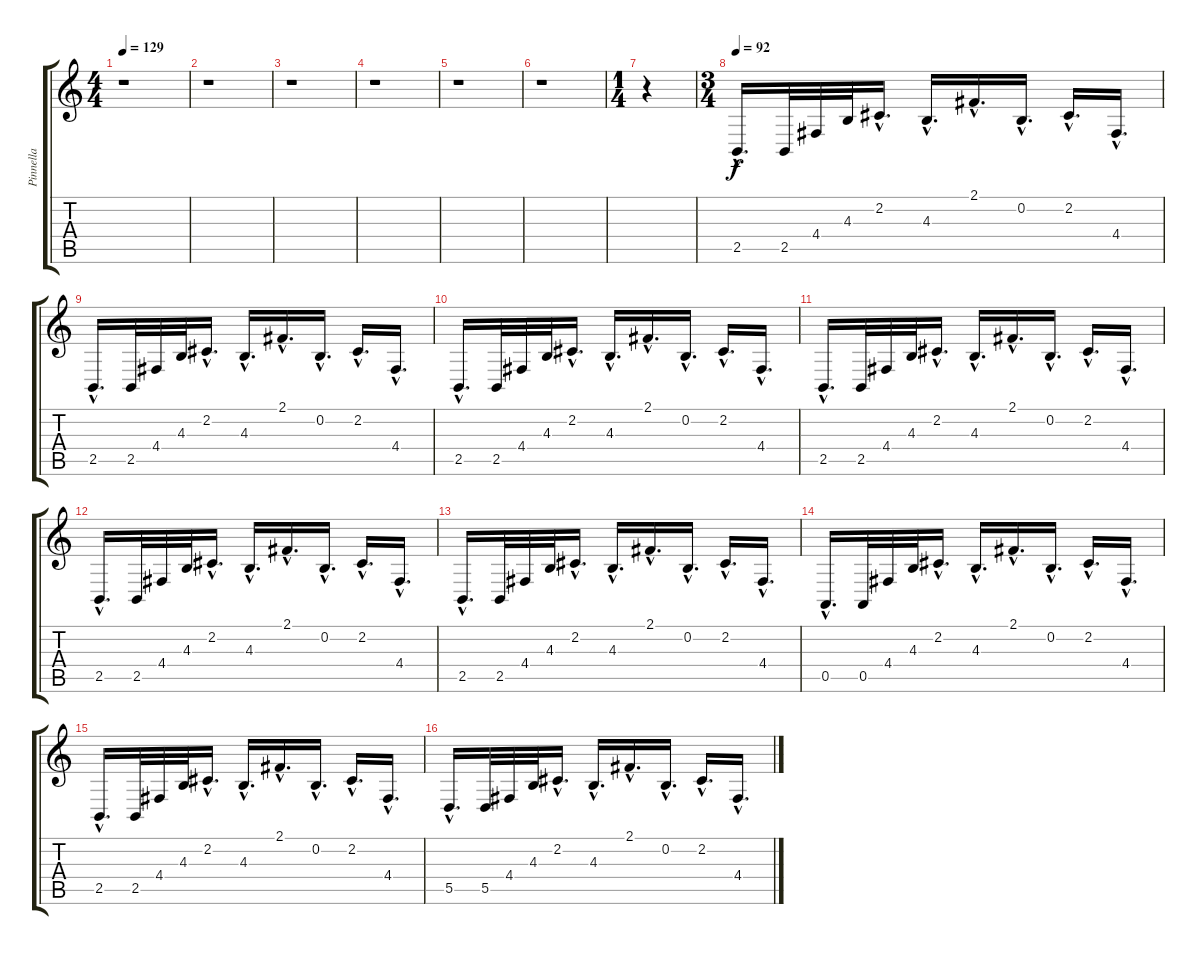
\track ("Pinnella" "Pinnella") {instrument pad4choir}
\staff {score tabs}
\tuning (E4 B3 G3 D3 A2 D2) {hide}
\ts (4 4)
\tempo 129
\clef g2
\ks c
r.1{dy ff} |
r.1 |
r.1 |
r.1 |
r.1 |
r.1 |
\ts (1 4)
r.4 |
\ts (3 4)
\tempo 92
2.5{hac}.16{d dy f volume 12 balance 0 instrument orchestralharp} 2.5.32 4.4.32 4.3.32 2.2{hac}.16{d} 4.3{hac}.16{d} 2.1{hac}.16{d} 0.2{hac}.16{d} 2.2{hac}.16{d} 4.4{hac}.16{d} |
2.5{hac}.16{d} 2.5.32 4.4.32 4.3.32 2.2{hac}.16{d} 4.3{hac}.16{d} 2.1{hac}.16{d} 0.2{hac}.16{d} 2.2{hac}.16{d} 4.4{hac}.16{d} |
2.5{hac}.16{d} 2.5.32 4.4.32 4.3.32 2.2{hac}.16{d} 4.3{hac}.16{d} 2.1{hac}.16{d} 0.2{hac}.16{d} 2.2{hac}.16{d} 4.4{hac}.16{d} |
2.5{hac}.16{d} 2.5.32 4.4.32 4.3.32 2.2{hac}.16{d} 4.3{hac}.16{d} 2.1{hac}.16{d} 0.2{hac}.16{d} 2.2{hac}.16{d} 4.4{hac}.16{d} |
2.5{hac}.16{d} 2.5.32 4.4.32 4.3.32 2.2{hac}.16{d} 4.3{hac}.16{d} 2.1{hac}.16{d} 0.2{hac}.16{d} 2.2{hac}.16{d} 4.4{hac}.16{d} |
2.5{hac}.16{d} 2.5.32 4.4.32 4.3.32 2.2{hac}.16{d} 4.3{hac}.16{d} 2.1{hac}.16{d} 0.2{hac}.16{d} 2.2{hac}.16{d} 4.4{hac}.16{d} |
0.5{hac}.16{d} 0.5.32 4.4.32 4.3.32 2.2{hac}.16{d} 4.3{hac}.16{d} 2.1{hac}.16{d} 0.2{hac}.16{d} 2.2{hac}.16{d} 4.4{hac}.16{d} |
2.5{hac}.16{d} 2.5.32 4.4.32 4.3.32 2.2{hac}.16{d} 4.3{hac}.16{d} 2.1{hac}.16{d} 0.2{hac}.16{d} 2.2{hac}.16{d} 4.4{hac}.16{d} |
5.5{hac}.16{d} 5.5.32 4.4.32 4.3.32 2.2{hac}.16{d} 4.3{hac}.16{d} 2.1{hac}.16{d} 0.2{hac}.16{d} 2.2{hac}.16{d} 4.4{hac}.16{d}
